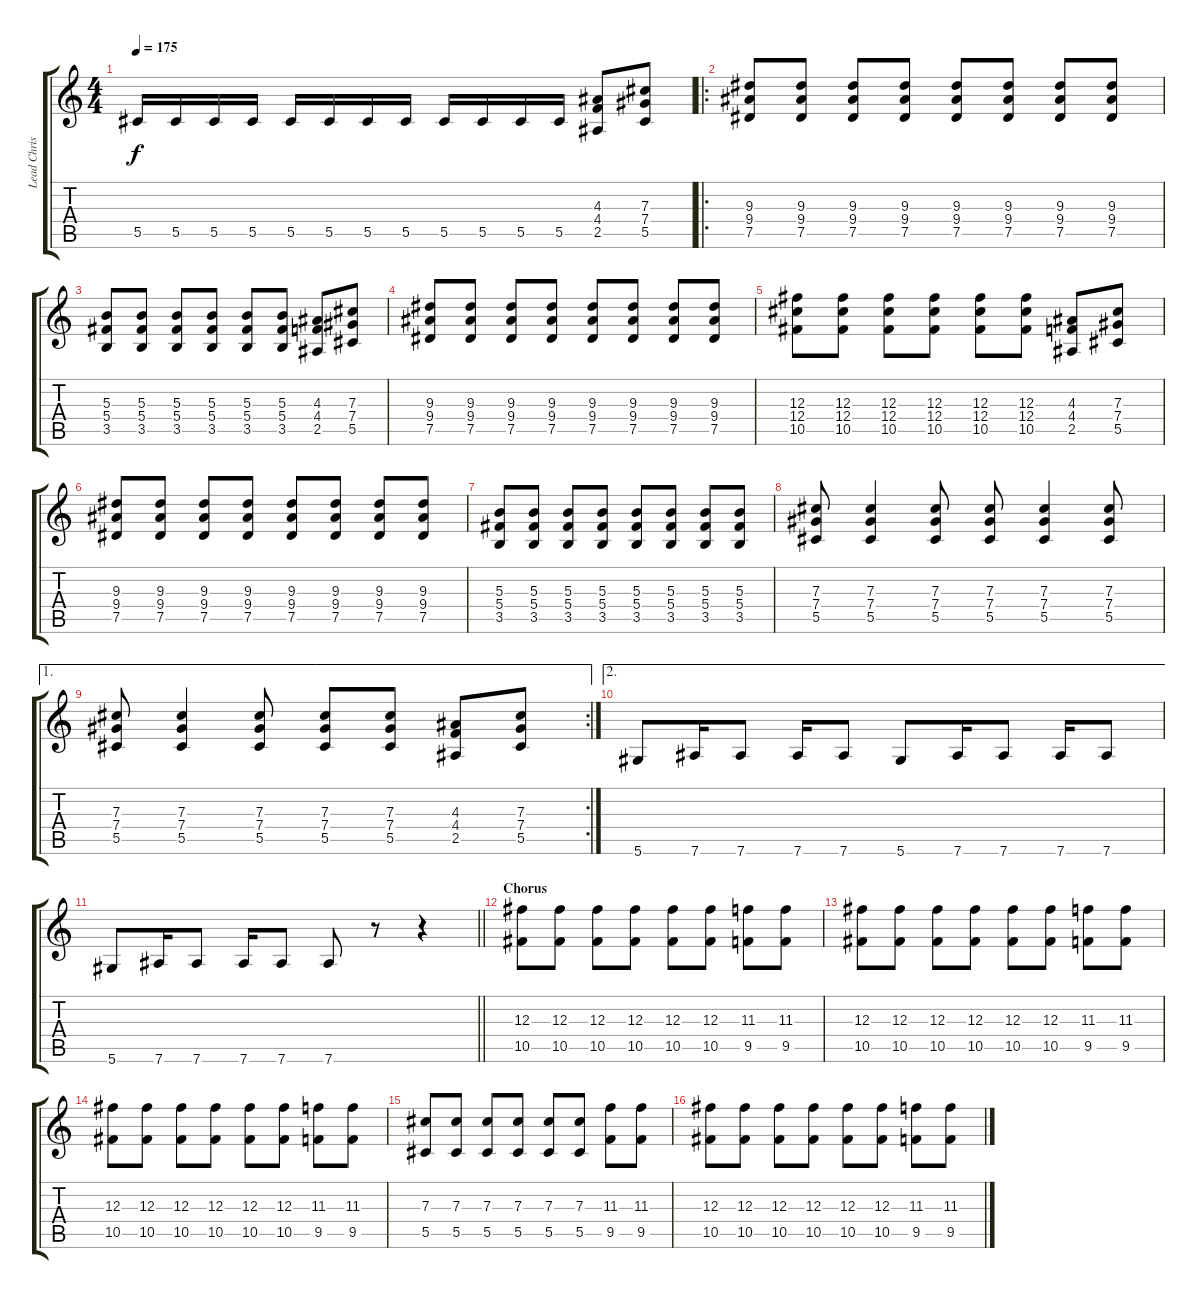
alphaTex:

\track ("Lead Chris/Todd" "Lead Chris") {instrument distortionguitar}
\staff {score tabs}
\tuning (Eb4 Bb3 Gb3 Db3 Ab2 Eb2) {hide}
\ts (4 4)
\tempo 175
\clef g2
\ks c
5.5.16{dy f} 5.5.16 5.5.16 5.5.16 5.5.16 5.5.16 5.5.16 5.5.16 5.5.16 5.5.16 5.5.16 5.5.16 (4.3 4.4 2.5).8 (7.3 7.4 5.5).8 |
\ro
(9.3 9.4 7.5).8 (9.3 9.4 7.5).8 (9.3 9.4 7.5).8 (9.3 9.4 7.5).8 (9.3 9.4 7.5).8 (9.3 9.4 7.5).8 (9.3 9.4 7.5).8 (9.3 9.4 7.5).8 |
(5.3 5.4 3.5).8 (5.3 5.4 3.5).8 (5.3 5.4 3.5).8 (5.3 5.4 3.5).8 (5.3 5.4 3.5).8 (5.3 5.4 3.5).8 (4.3 4.4 2.5).8 (7.3 7.4 5.5).8 |
(9.3 9.4 7.5).8 (9.3 9.4 7.5).8 (9.3 9.4 7.5).8 (9.3 9.4 7.5).8 (9.3 9.4 7.5).8 (9.3 9.4 7.5).8 (9.3 9.4 7.5).8 (9.3 9.4 7.5).8 |
(12.3 12.4 10.5).8 (12.3 12.4 10.5).8 (12.3 12.4 10.5).8 (12.3 12.4 10.5).8 (12.3 12.4 10.5).8 (12.3 12.4 10.5).8 (4.3 4.4 2.5).8 (7.3 7.4 5.5).8 |
(9.3 9.4 7.5).8 (9.3 9.4 7.5).8 (9.3 9.4 7.5).8 (9.3 9.4 7.5).8 (9.3 9.4 7.5).8 (9.3 9.4 7.5).8 (9.3 9.4 7.5).8 (9.3 9.4 7.5).8 |
(5.3 5.4 3.5).8 (5.3 5.4 3.5).8 (5.3 5.4 3.5).8 (5.3 5.4 3.5).8 (5.3 5.4 3.5).8 (5.3 5.4 3.5).8 (5.3 5.4 3.5).8 (5.3 5.4 3.5).8 |
(7.3 7.4 5.5).8 (7.3 7.4 5.5).4 (7.3 7.4 5.5).8 (7.3 7.4 5.5).8 (7.3 7.4 5.5).4 (7.3 7.4 5.5).8 |
\ae 1
\rc 2
(7.3 7.4 5.5).8 (7.3 7.4 5.5).4 (7.3 7.4 5.5).8 (7.3 7.4 5.5).8 (7.3 7.4 5.5).8 (4.3 4.4 2.5).8 (7.3 7.4 5.5).8 |
\ae 2
5.6.8 7.6.16 7.6.8 7.6.16 7.6.8 5.6.8 7.6.16 7.6.8 7.6.16 7.6.8 |
\barLineRight lightlight
5.6.8 7.6.16 7.6.8 7.6.16 7.6.8 7.6.8 r.8 r.4 |
\section ("" "Chorus")
(12.3 10.5).8{instrument distortionguitar} (12.3 10.5).8 (12.3 10.5).8 (12.3 10.5).8 (12.3 10.5).8 (12.3 10.5).8 (11.3 9.5).8 (11.3 9.5).8 |
(12.3 10.5).8{instrument distortionguitar} (12.3 10.5).8 (12.3 10.5).8 (12.3 10.5).8 (12.3 10.5).8 (12.3 10.5).8 (11.3 9.5).8 (11.3 9.5).8 |
(12.3 10.5).8{instrument distortionguitar} (12.3 10.5).8 (12.3 10.5).8 (12.3 10.5).8 (12.3 10.5).8 (12.3 10.5).8 (11.3 9.5).8 (11.3 9.5).8 |
(7.3 5.5).8 (7.3 5.5).8 (7.3 5.5).8 (7.3 5.5).8 (7.3 5.5).8 (7.3 5.5).8 (11.3 9.5).8 (11.3 9.5).8 |
(12.3 10.5).8{instrument distortionguitar} (12.3 10.5).8 (12.3 10.5).8 (12.3 10.5).8 (12.3 10.5).8 (12.3 10.5).8 (11.3 9.5).8 (11.3 9.5).8
